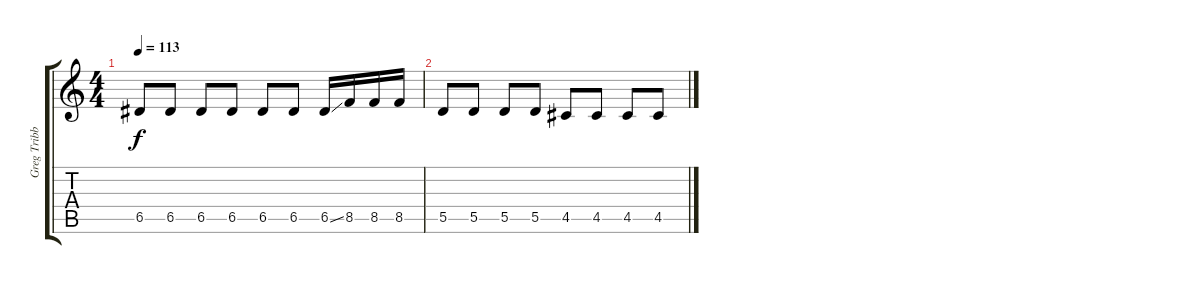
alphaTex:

\track ("Greg Tribbett" "Greg Tribb") {instrument electricguitarclean}
\staff {score tabs}
\tuning (E4 B3 G3 D3 A2 E2) {hide}
\ts (4 4)
\tempo 113
\clef g2
\ks c
6.5.8{dy f} 6.5.8 6.5.8 6.5.8 6.5.8 6.5.8 6.5{ss}.16 8.5.16 8.5.16 8.5.16 |
5.5.8 5.5.8 5.5.8 5.5.8 4.5.8 4.5.8 4.5.8 4.5.8
